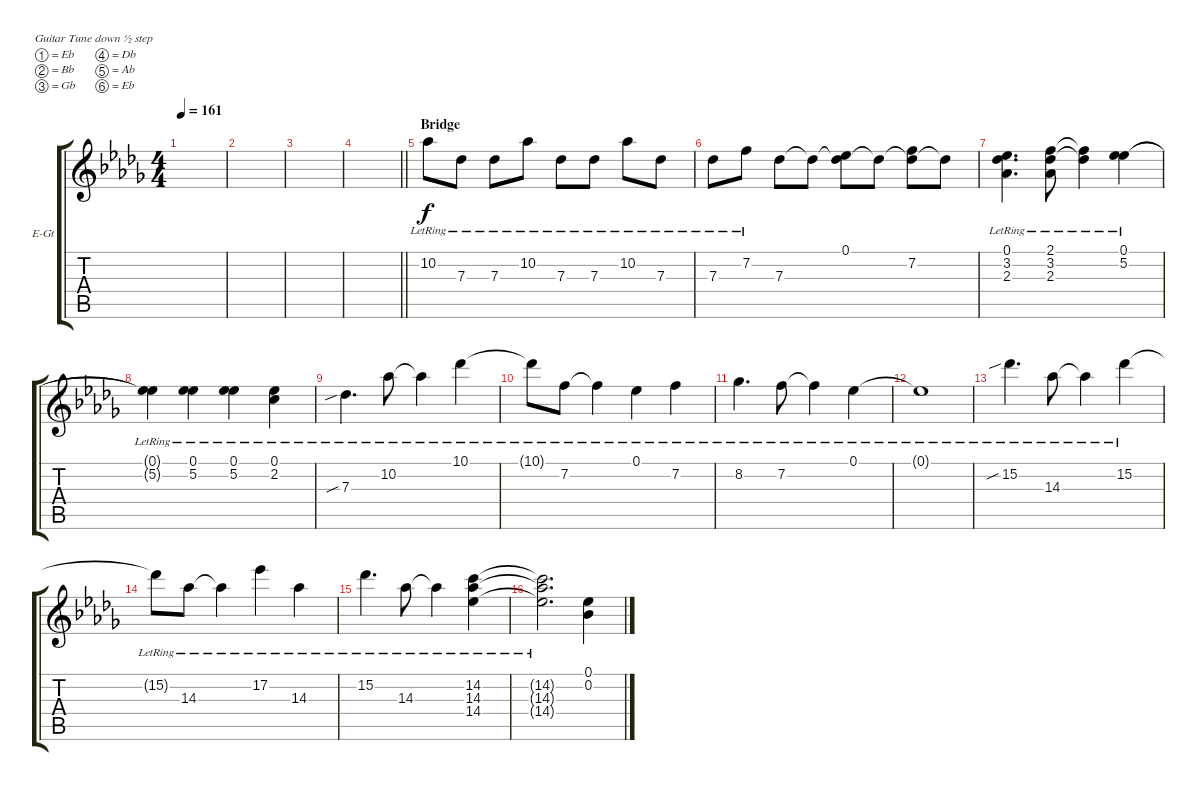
\bracketExtendMode groupsimilarinstruments
\firstSystemTrackNameOrientation horizontal
\otherSystemsTrackNameOrientation horizontal
\track ("Lead Gutar" "E-Gt") {instrument distortionguitar}
\staff {score tabs}
\tuning (Eb4 Bb3 Gb3 Db3 Ab2 Eb2)
\ts (4 4)
\tempo 161
\clef g2
\ks db
|
|
|
\barLineRight lightlight
|
\section ("" "Bridge")
10.2{lr}.8 7.3{lr}.8 7.3{lr}.8 10.2{lr}.8 7.3{lr}.8 7.3{lr}.8 10.2{lr}.8 7.3{lr}.8 |
7.3{lr}.8 7.2{lr}.8 7.3.8 7.3{t}.8 (0.1 7.3{t}).8 7.3{t}.8 (7.2 7.3{t}).8 7.3{t}.8 |
(0.1{lr} 3.2{lr} 2.3).4{d} (2.1{lr} 3.2{lr} 2.3).8 (2.1{lr t} 3.2{lr t}).4 (0.1{lr} 5.2{lr}).4 |
(0.1{lr t} 5.2{lr t}).4 (0.1{lr} 5.2{lr}).4 (0.1{lr} 5.2{lr}).4 (0.1{lr} 2.2{lr}).4 |
7.3{sib lr}.4{d} 10.2{lr}.8 10.2{lr t}.4 10.1{lr}.4 |
10.1{lr t}.8 7.2{lr}.8 7.2{lr t}.4 0.1{lr}.4 7.2{lr}.4 |
8.2{lr}.4{d} 7.2{lr}.8 7.2{lr t}.4 0.1{lr}.4 |
0.1{lr t}.1 |
15.2{sib lr}.4{d} 14.3{lr}.8 14.3{lr t}.4 15.2{lr}.4 |
15.2{lr t}.8 14.3{lr}.8 14.3{lr t}.4 17.2{lr}.4 14.3{lr}.4 |
15.2{lr}.4{d} 14.3{lr}.8 14.3{lr t}.4 (14.2{lr} 14.3{lr} 14.4{lr}).4 |
(14.2{lr t} 14.3{lr t} 14.4{lr t}).2{d} (0.1 0.2).4
